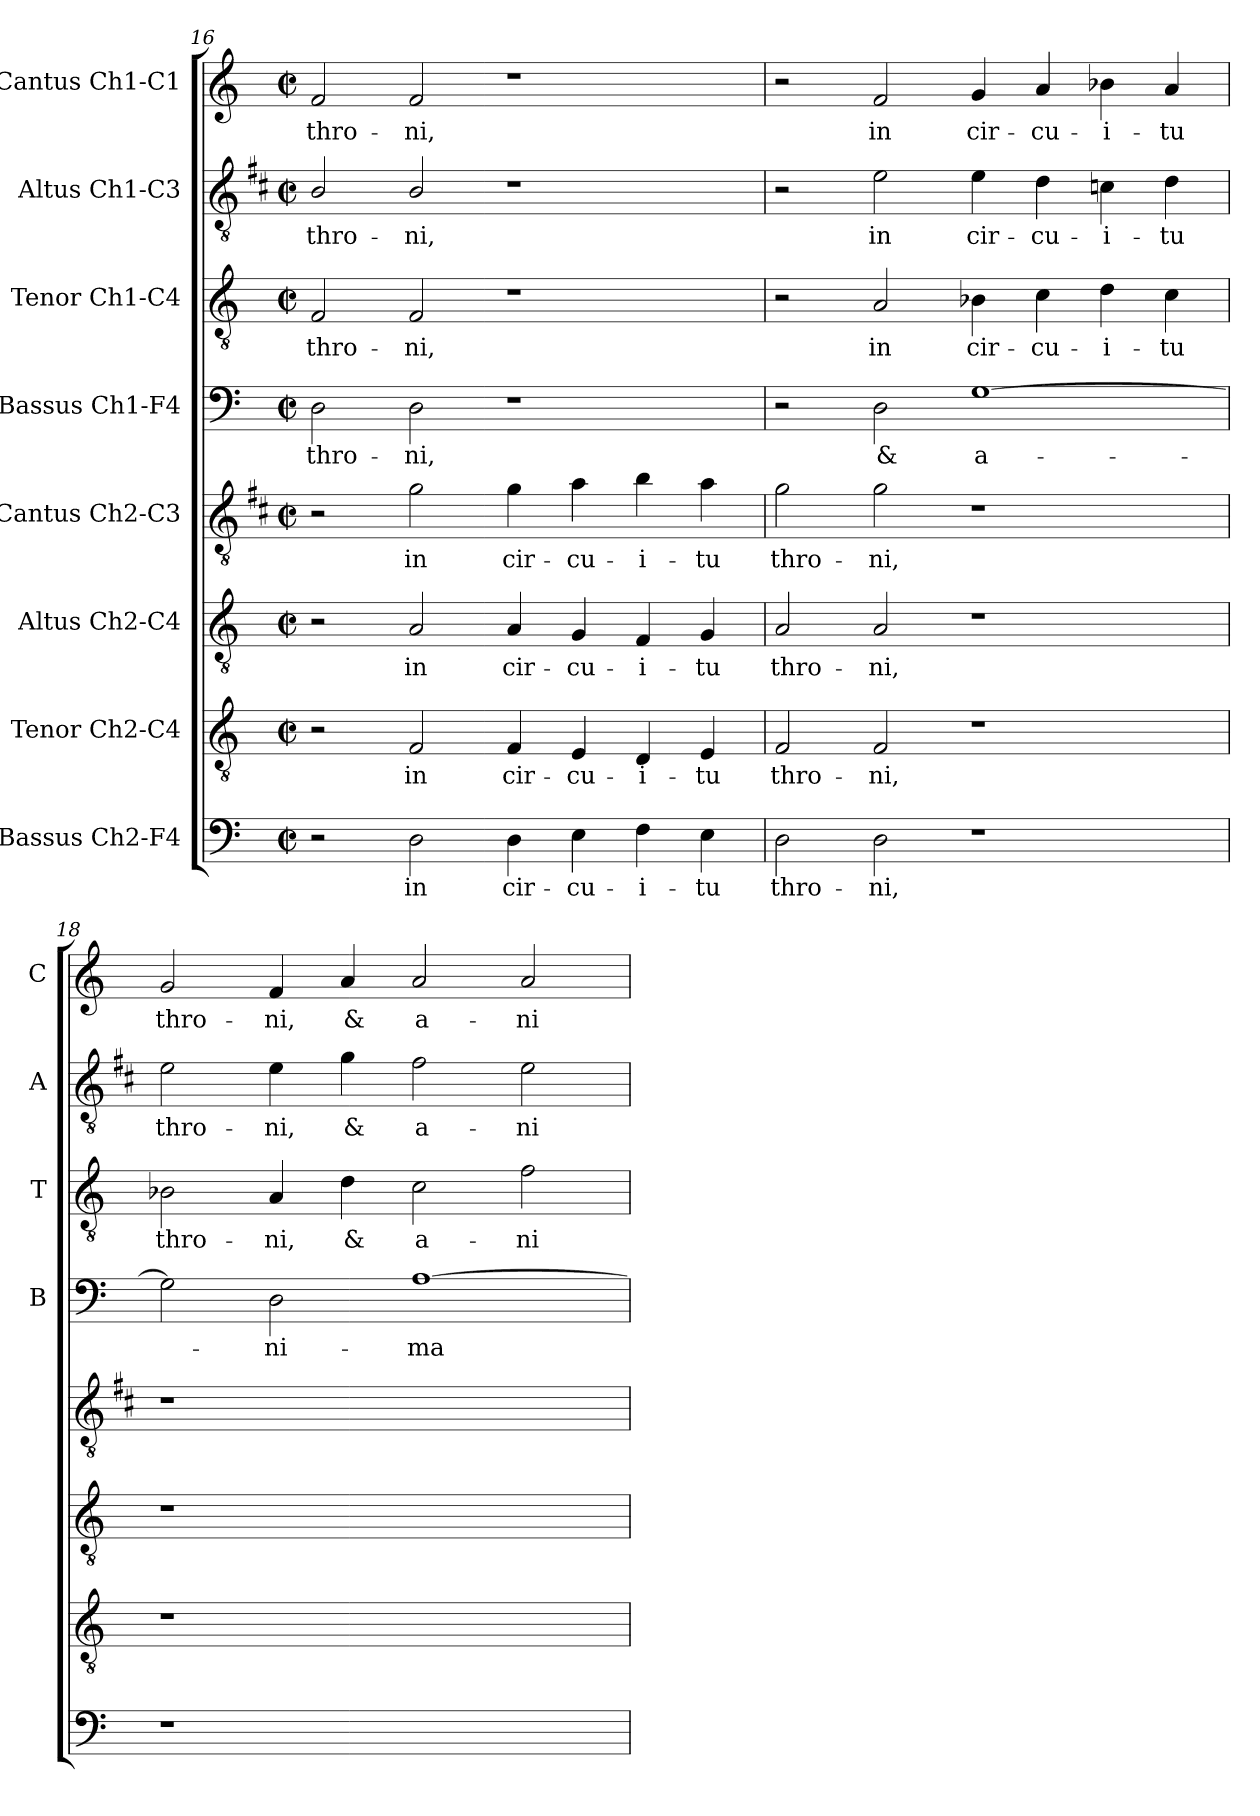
**kern	**text	**kern	**text	**kern	**text	**kern	**text	**kern	**text	**kern	**text	**kern	**text	**kern	**text
*part8	*part8	*part7	*part7	*part6	*part6	*part5	*part5	*part4	*part4	*part3	*part3	*part2	*part2	*part1	*part1
*staff8	*staff8	*staff7	*staff7	*staff6	*staff6	*staff5	*staff5	*staff4	*staff4	*staff3	*staff3	*staff2	*staff2	*staff1	*staff1
*I"Bassus Ch2-F4	*	*I"Tenor Ch2-C4	*	*I"Altus Ch2-C4	*	*I"Cantus Ch2-C3	*	*I"Bassus Ch1-F4	*	*I"Tenor Ch1-C4	*	*I"Altus Ch1-C3	*	*I"Cantus Ch1-C1	*
*	*	*	*	*	*	*	*	*I'B	*	*I'T	*	*I'A	*	*I'C	*
*clefF4	*	*clefGv2	*	*clefGv2	*	*clefGv2	*	*clefF4	*	*clefGv2	*	*clefGv2	*	*clefG2	*
*	*	*	*	*	*	*ITrd1c2	*	*	*	*	*	*ITrd1c2	*	*	*
*k[]	*	*k[]	*	*k[]	*	*k[]	*	*k[]	*	*k[]	*	*k[]	*	*k[]	*
*M2/2	*	*M2/2	*	*M2/2	*	*M2/2	*	*M2/2	*	*M2/2	*	*M2/2	*	*M2/2	*
*met(c|)	*	*met(c|)	*	*met(c|)	*	*met(c|)	*	*met(c|)	*	*met(c|)	*	*met(c|)	*	*met(c|)	*
=16	=16	=16	=16	=16	=16	=16	=16	=16	=16	=16	=16	=16	=16	=16	=16
!	!	!	!	!	!	!	!	!	!LO:LY:b	!	!LO:LY:b	!	!LO:LY:b	!	!LO:LY:b
2r	.	2r	.	2r	.	2r	.	2D\	thro-	2F/	thro-	2A/	thro-	2f/	thro-
!	!LO:LY:b	!	!LO:LY:b	!	!LO:LY:b	!	!LO:LY:b	!	!LO:LY:b	!	!LO:LY:b	!	!LO:LY:b	!	!LO:LY:b
2D\	in	2F/	in	2A/	in	2f\	in	2D\	-ni,	2F/	-ni,	2A/	-ni,	2f/	-ni,
!	!LO:LY:b	!	!LO:LY:b	!	!LO:LY:b	!	!LO:LY:b	!	!	!	!	!	!	!	!
4D\	cir-	4F/	cir-	4A/	cir-	4f\	cir-	1r	.	1r	.	1r	.	1r	.
!	!LO:LY:b	!	!LO:LY:b	!	!LO:LY:b	!	!LO:LY:b	!	!	!	!	!	!	!	!
4E\	-cu-	4E/	-cu-	4G/	-cu-	4g\	-cu-	.	.	.	.	.	.	.	.
!	!LO:LY:b	!	!LO:LY:b	!	!LO:LY:b	!	!LO:LY:b	!	!	!	!	!	!	!	!
4F\	-i-	4D/	-i-	4F/	-i-	4a\	-i-	.	.	.	.	.	.	.	.
!	!LO:LY:b	!	!LO:LY:b	!	!LO:LY:b	!	!LO:LY:b	!	!	!	!	!	!	!	!
4E\	-tu	4E/	-tu	4G/	-tu	4g\	-tu	.	.	.	.	.	.	.	.
=17	=17	=17	=17	=17	=17	=17	=17	=17	=17	=17	=17	=17	=17	=17	=17
!	!LO:LY:b	!	!LO:LY:b	!	!LO:LY:b	!	!LO:LY:b	!	!	!	!	!	!	!	!
2D\	thro-	2F/	thro-	2A/	thro-	2f\	thro-	2r	.	2r	.	2r	.	2r	.
!	!LO:LY:b	!	!LO:LY:b	!	!LO:LY:b	!	!LO:LY:b	!	!LO:LY:b	!	!LO:LY:b	!	!LO:LY:b	!	!LO:LY:b
2D\	-ni,	2F/	-ni,	2A/	-ni,	2f\	-ni,	2D\	&	2A/	in	2d\	in	2f/	in
!	!	!	!	!	!	!	!	!	!LO:LY:b	!	!LO:LY:b	!	!LO:LY:b	!	!LO:LY:b
1r	.	1r	.	1r	.	1r	.	[1G	a-	4B-X\	cir-	4d\	cir-	4g/	cir-
!	!	!	!	!	!	!	!	!	!	!	!LO:LY:b	!	!LO:LY:b	!	!LO:LY:b
.	.	.	.	.	.	.	.	.	.	4c\	-cu-	4c\	-cu-	4a/	-cu-
!	!	!	!	!	!	!	!	!	!	!	!LO:LY:b	!	!LO:LY:b	!	!LO:LY:b
.	.	.	.	.	.	.	.	.	.	4d\	-i-	4B-X\	-i-	4b-X\	-i-
!	!	!	!	!	!	!	!	!	!	!	!LO:LY:b	!	!LO:LY:b	!	!LO:LY:b
.	.	.	.	.	.	.	.	.	.	4c\	-tu	4c\	-tu	4a/	-tu
=18	=18	=18	=18	=18	=18	=18	=18	=18	=18	=18	=18	=18	=18	=18	=18
!	!	!	!	!	!	!	!	!	!	!	!LO:LY:b	!	!LO:LY:b	!	!LO:LY:b
1r	.	1r	.	1r	.	1r	.	2G\]	.	2B-X\	thro-	2d\	thro-	2g/	thro-
!	!	!	!	!	!	!	!	!	!LO:LY:b	!	!LO:LY:b	!	!LO:LY:b	!	!LO:LY:b
.	.	.	.	.	.	.	.	2D\	-ni-	4A/	-ni,	4d\	-ni,	4f/	-ni,
!	!	!	!	!	!	!	!	!	!	!	!LO:LY:b	!	!LO:LY:b	!	!LO:LY:b
.	.	.	.	.	.	.	.	.	.	4d\	&	4f\	&	4a/	&
!	!	!	!	!	!	!	!	!	!LO:LY:b	!	!LO:LY:b	!	!LO:LY:b	!	!LO:LY:b
1ryy	.	1ryy	.	1ryy	.	1ryy	.	[1A	-ma-	2c\	a-	2e\	a-	2a/	a-
!	!	!	!	!	!	!	!	!	!	!	!LO:LY:b	!	!LO:LY:b	!	!LO:LY:b
.	.	.	.	.	.	.	.	.	.	2f\	-ni-	2d\	-ni-	2a/	-ni-
=	=	=	=	=	=	=	=	=	=	=	=	=	=	=	=
*-	*-	*-	*-	*-	*-	*-	*-	*-	*-	*-	*-	*-	*-	*-	*-
